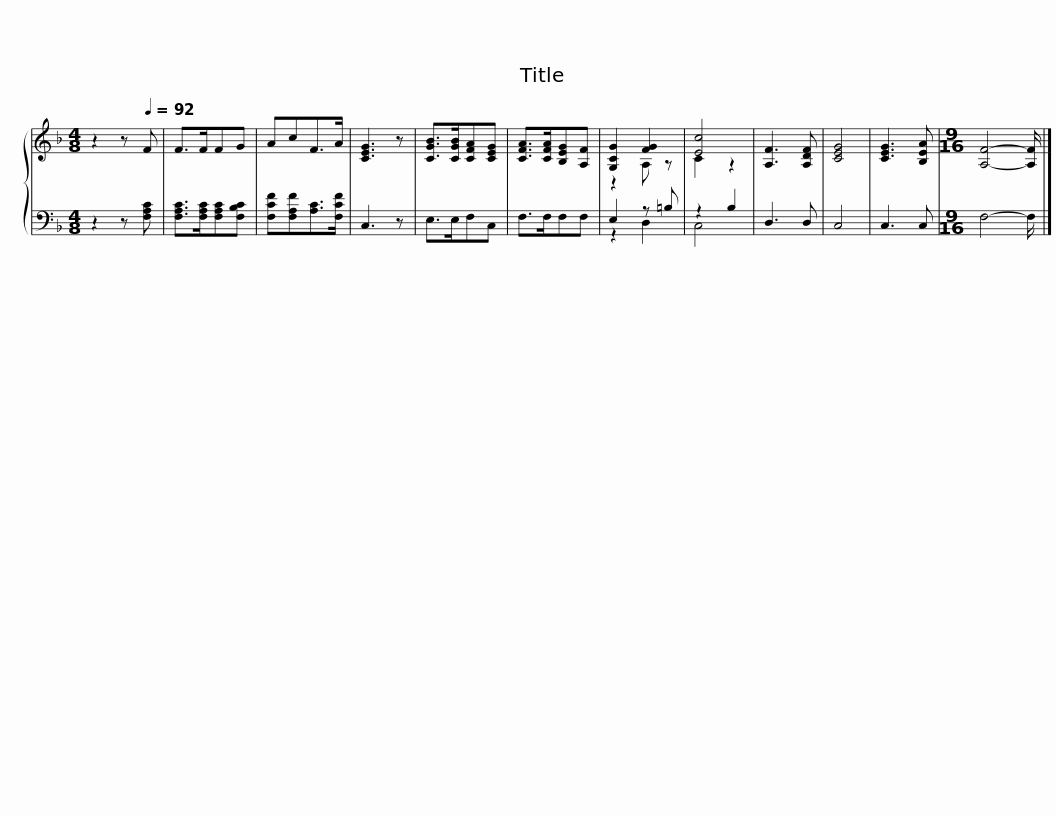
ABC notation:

X:1
%%score { ( 1 3 ) | ( 2 4 ) }
L:1/8
M:4/8
I:linebreak $
K:F
V:1 treble
V:3 treble
V:2 bass
V:4 bass
V:1
 z2 z[Q:1/4=92] F | F>FFG | AcF>A | [CEG]3 z | [CGB]>[CGB][CFA][CEG] | %5
 [CFA]>[CFA][B,EG][A,F] | [G,CG]2 [FG]2 | [Ec]4 | [A,F]3 [A,DF] | [CEG]4 |$ %10
 [CEG]3 [B,EA] |[M:9/16] [A,F]4- [A,F]/ |] %12
V:2
 z2 z [F,A,C] | [F,A,C]>[F,A,C][F,A,C][F,B,C] | [F,CF][F,A,F][A,C]>[F,CF] | C,3 z | E,>E,F,C, | %5
 F,>F,F,F, | E,2 z =B, | z2 B,2 | D,3 D, | C,4 |$ %10
 C,3 C, |[M:9/16] F,4- F,/ |] %12
V:3
 x4 | x4 | x4 | x4 | x4 | %5
 x4 | z2 A, z | C2 z2 | x4 | x4 |$ %10
 x4 |[M:9/16] x9/2 |] %12
V:4
 x4 | x4 | x4 | x4 | x4 | %5
 x4 | z2 D,2 | C,4 | x4 | x4 |$ %10
 x4 |[M:9/16] x9/2 |] %12
